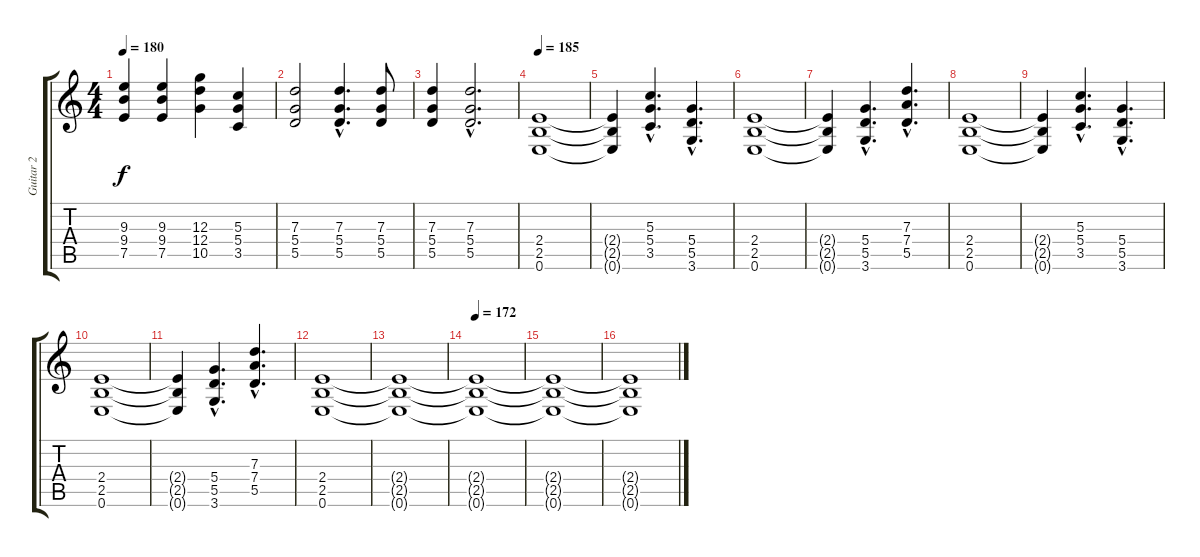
\track ("Guitar 2" "Guitar 2") {instrument overdrivenguitar}
\staff {score tabs}
\tuning (E4 B3 G3 D3 A2 E2) {hide}
\ts (4 4)
\tempo 180
\clef g2
\ks c
(9.3 9.4 7.5).4{dy f} (9.3 9.4 7.5).4 (12.3 12.4 10.5).4 (5.3 5.4 3.5).4 |
(7.3 5.4 5.5).2 (7.3{hac} 5.4{hac} 5.5{hac}).4{d} (7.3 5.4 5.5).8 |
(7.3 5.4 5.5).4 (7.3{hac} 5.4{hac} 5.5{hac}).2{d} |
\tempo 185
(2.4 2.5 0.6).1 |
(2.4{t} 2.5{t} 0.6{t}).4 (5.3{hac} 5.4{hac} 3.5{hac}).4{d} (5.4{hac} 5.5{hac} 3.6{hac}).4{d} |
(2.4 2.5 0.6).1 |
(2.4{t} 2.5{t} 0.6{t}).4 (5.4{hac} 5.5{hac} 3.6{hac}).4{d} (7.3{hac} 7.4{hac} 5.5{hac}).4{d} |
(2.4 2.5 0.6).1 |
(2.4{t} 2.5{t} 0.6{t}).4 (5.3{hac} 5.4{hac} 3.5{hac}).4{d} (5.4{hac} 5.5{hac} 3.6{hac}).4{d} |
(2.4 2.5 0.6).1 |
(2.4{t} 2.5{t} 0.6{t}).4 (5.4{hac} 5.5{hac} 3.6{hac}).4{d} (7.3{hac} 7.4{hac} 5.5{hac}).4{d} |
(2.4 2.5 0.6).1{volume 10} |
(2.4{t} 2.5{t} 0.6{t}).1 |
\tempo 172
(2.4{t} 2.5{t} 0.6{t}).1 |
(2.4{t} 2.5{t} 0.6{t}).1 |
(2.4{t} 2.5{t} 0.6{t}).1{volume 4}
